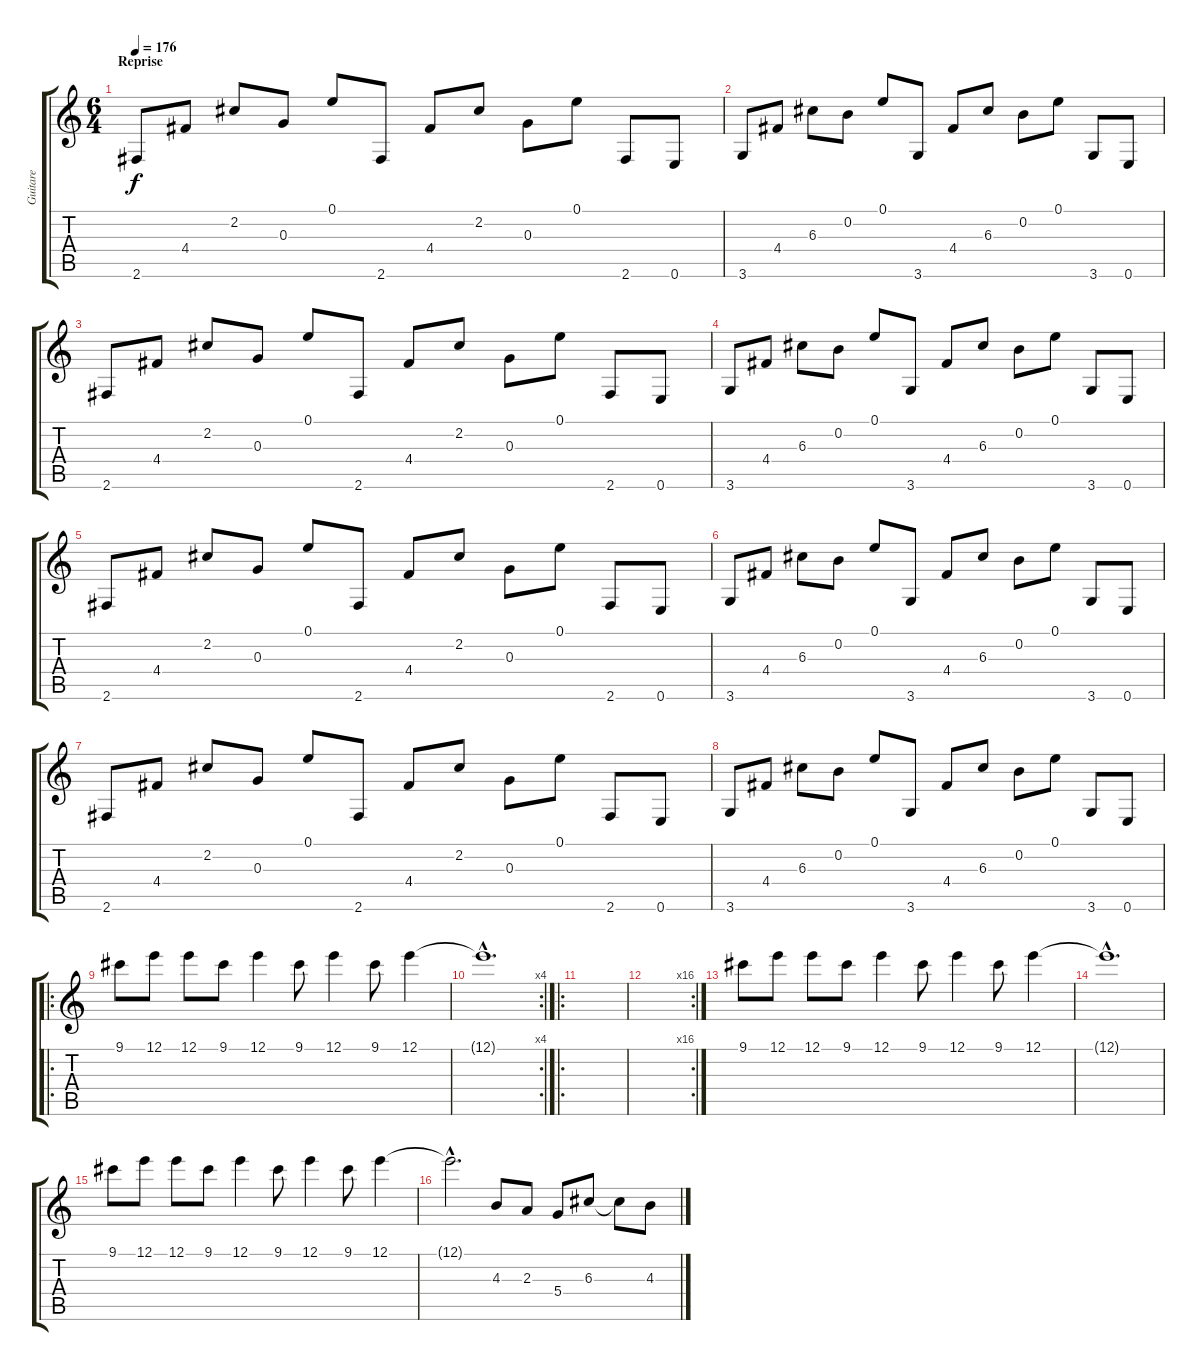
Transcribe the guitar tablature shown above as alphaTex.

\track ("Guitare" "Guitare") {instrument overdrivenguitar}
\staff {score tabs}
\tuning (E4 B3 G3 D3 A2 E2) {hide}
\ts (6 4)
\section ("" "Reprise")
\tempo 176
\clef g2
\ks c
2.6.8{dy f} 4.4.8 2.2.8 0.3.8 0.1.8 2.6.8 4.4.8 2.2.8 0.3.8 0.1.8 2.6.8 0.6.8 |
3.6.8 4.4.8 6.3.8 0.2.8 0.1.8 3.6.8 4.4.8 6.3.8 0.2.8 0.1.8 3.6.8 0.6.8 |
2.6.8 4.4.8 2.2.8 0.3.8 0.1.8 2.6.8 4.4.8 2.2.8 0.3.8 0.1.8 2.6.8 0.6.8 |
3.6.8 4.4.8 6.3.8 0.2.8 0.1.8 3.6.8 4.4.8 6.3.8 0.2.8 0.1.8 3.6.8 0.6.8 |
2.6.8 4.4.8 2.2.8 0.3.8 0.1.8 2.6.8 4.4.8 2.2.8 0.3.8 0.1.8 2.6.8 0.6.8 |
3.6.8 4.4.8 6.3.8 0.2.8 0.1.8 3.6.8 4.4.8 6.3.8 0.2.8 0.1.8 3.6.8 0.6.8 |
2.6.8 4.4.8 2.2.8 0.3.8 0.1.8 2.6.8 4.4.8 2.2.8 0.3.8 0.1.8 2.6.8 0.6.8 |
3.6.8 4.4.8 6.3.8 0.2.8 0.1.8 3.6.8 4.4.8 6.3.8 0.2.8 0.1.8 3.6.8 0.6.8 |
\ro
9.1.8 12.1.8 12.1.8 9.1.8 12.1.4 9.1.8 12.1.4 9.1.8 12.1.4 |
\rc 4
12.1{hac t}.1{d} |
\ro
|
\rc 16
|
9.1.8 12.1.8 12.1.8 9.1.8 12.1.4 9.1.8 12.1.4 9.1.8 12.1.4 |
12.1{hac t}.1{d} |
9.1.8 12.1.8 12.1.8 9.1.8 12.1.4 9.1.8 12.1.4 9.1.8 12.1.4 |
12.1{hac t}.2{d} 4.3.8 2.3.8 5.4.8 6.3.8 6.3{t}.8 4.3.8
